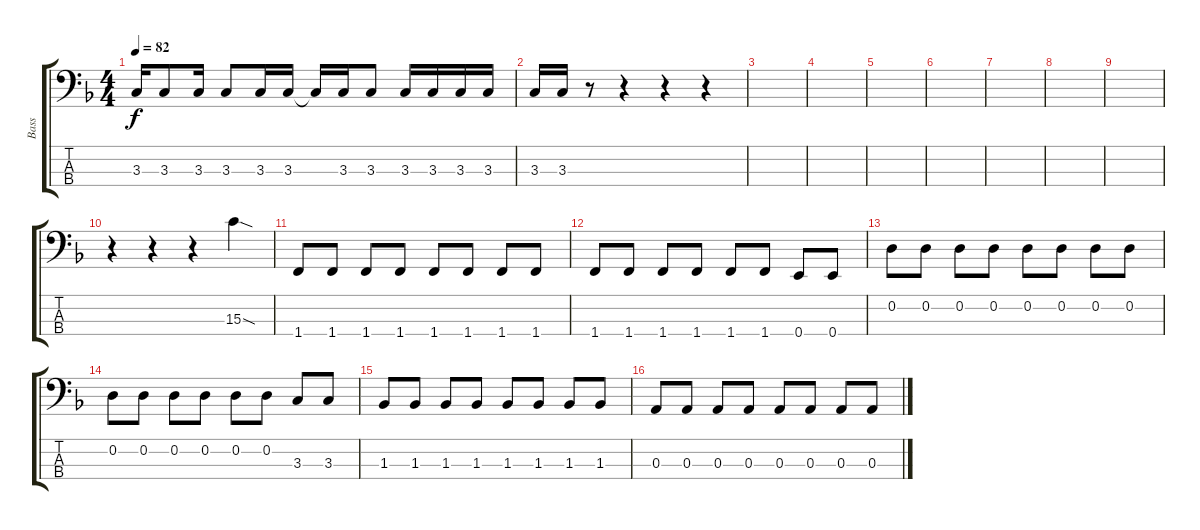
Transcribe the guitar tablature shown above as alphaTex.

\track ("Bass" "Bass") {instrument electricbassfinger}
\staff {score tabs}
\tuning (G2 D2 A1 E1) {hide}
\ts (4 4)
\tempo 82
\clef f4
\ks f
3.3.16{dy f} 3.3.8 3.3.16 3.3.8 3.3.16 3.3.16 3.3{t}.16 3.3.16 3.3.8 3.3.16 3.3.16 3.3.16 3.3.16 |
3.3.16 3.3.16 r.8 r.4 r.4 r.4 |
|
|
|
|
|
|
|
r.4 r.4 r.4 15.3{sod}.4 |
1.4.8 1.4.8 1.4.8 1.4.8 1.4.8 1.4.8 1.4.8 1.4.8 |
1.4.8 1.4.8 1.4.8 1.4.8 1.4.8 1.4.8 0.4.8 0.4.8 |
0.2.8 0.2.8 0.2.8 0.2.8 0.2.8 0.2.8 0.2.8 0.2.8 |
0.2.8 0.2.8 0.2.8 0.2.8 0.2.8 0.2.8 3.3.8 3.3.8 |
1.3.8 1.3.8 1.3.8 1.3.8 1.3.8 1.3.8 1.3.8 1.3.8 |
0.3.8 0.3.8 0.3.8 0.3.8 0.3.8 0.3.8 0.3.8 0.3.8
